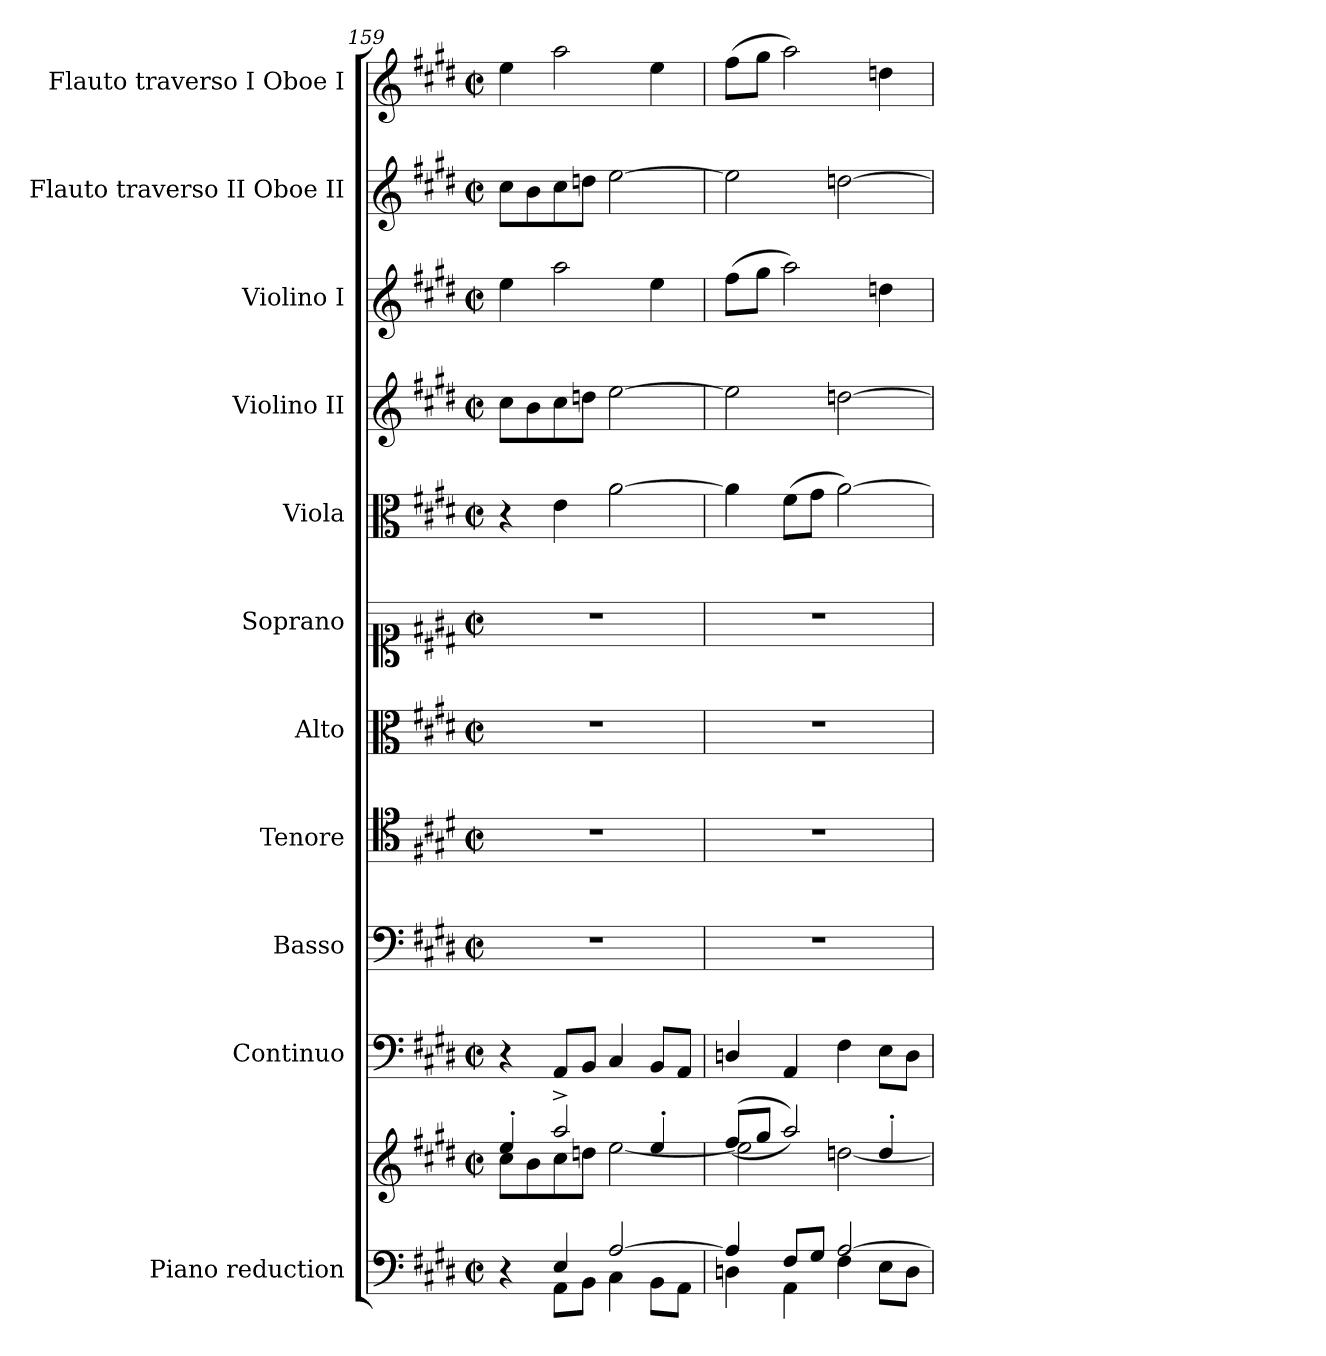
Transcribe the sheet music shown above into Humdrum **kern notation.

**kern	**kern	**kern	**kern	**kern	**kern	**kern	**kern	**kern	**kern	**kern	**kern
*part11	*part11	*part10	*part9	*part8	*part7	*part6	*part5	*part4	*part3	*part2	*part1
*staff12	*staff11	*staff10	*staff9	*staff8	*staff7	*staff6	*staff5	*staff4	*staff3	*staff2	*staff1
*I"Piano reduction	*	*I"Continuo	*I"Basso	*I"Tenore	*I"Alto	*I"Soprano	*I"Viola	*I"Violino II	*I"Violino I	*I"Flauto traverso II Oboe II	*I"Flauto traverso I Oboe I
*I'Pno	*	*	*	*	*	*	*	*	*	*I'Ob	*I'Ob
*clefF4	*clefG2	*clefF4	*clefF4	*clefC4	*clefC3	*clefC1	*clefC3	*clefG2	*clefG2	*clefG2	*clefG2
*k[f#c#g#d#]	*k[f#c#g#d#]	*k[f#c#g#d#]	*k[f#c#g#d#]	*k[f#c#g#d#]	*k[f#c#g#d#]	*k[f#c#g#d#]	*k[f#c#g#d#]	*k[f#c#g#d#]	*k[f#c#g#d#]	*k[f#c#g#d#]	*k[f#c#g#d#]
*M2/2	*M2/2	*M2/2	*M2/2	*M2/2	*M2/2	*M2/2	*M2/2	*M2/2	*M2/2	*M2/2	*M2/2
*met(c|)	*met(c|)	*met(c|)	*met(c|)	*met(c|)	*met(c|)	*met(c|)	*met(c|)	*met(c|)	*met(c|)	*met(c|)	*met(c|)
=159	=159	=159	=159	=159	=159	=159	=159	=159	=159	=159	=159
*^	*^	*	*	*	*	*	*	*	*	*	*
4r	4ryy	4ee'/	8cc#\L	4r	1r	1r	1r	1r	4r	8cc#\L	4ee\	8cc#\L	4ee\
.	.	.	8b\	.	.	.	.	.	.	8b\	.	8b\	.
4E/	8AA\L	2aa^/	8cc#\	8AA/L	.	.	.	.	4e\	8cc#\	2aa\	8cc#\	2aa\
.	8BB\J	.	8ddn\J	8BB/J	.	.	.	.	.	8ddn\J	.	8ddn\J	.
[2A/	4C#\	.	[2ee\	4C#/	.	.	.	.	[2a\	[2ee\	.	[2ee\	.
.	8BB\L	4ee'/	.	8BB/L	.	.	.	.	.	.	4ee\	.	4ee\
.	8AA\J	.	.	8AA/J	.	.	.	.	.	.	.	.	.
=160	=160	=160	=160	=160	=160	=160	=160	=160	=160	=160	=160	=160	=160
4A/]	4Dn\	(>(>8ff#/L	2ee\]	4Dn/	1r	1r	1r	1r	4a\]	2ee\]	(>8ff#\L	2ee\]	(>8ff#\L
.	.	8gg#/J	.	.	.	.	.	.	.	.	8gg#\J	.	8gg#\J
8F#/L	4AA\	2aa/))	.	4AA/	.	.	.	.	(>8f#\L	.	2aa\)	.	2aa\)
8G#/J	.	.	.	.	.	.	.	.	8g#\J	.	.	.	.
[2A/	4F#\	.	[2ddn\	4F#\	.	.	.	.	[2a\)	[2ddn\	.	[2ddn\	.
.	8E\L	4dd'/	.	8E\L	.	.	.	.	.	.	4ddn\	.	4ddn\
.	8D\J	.	.	8D\J	.	.	.	.	.	.	.	.	.
*v	*v	*	*	*	*	*	*	*	*	*	*	*	*
*	*v	*v	*	*	*	*	*	*	*	*	*	*
=	=	=	=	=	=	=	=	=	=	=	=
*-	*-	*-	*-	*-	*-	*-	*-	*-	*-	*-	*-
